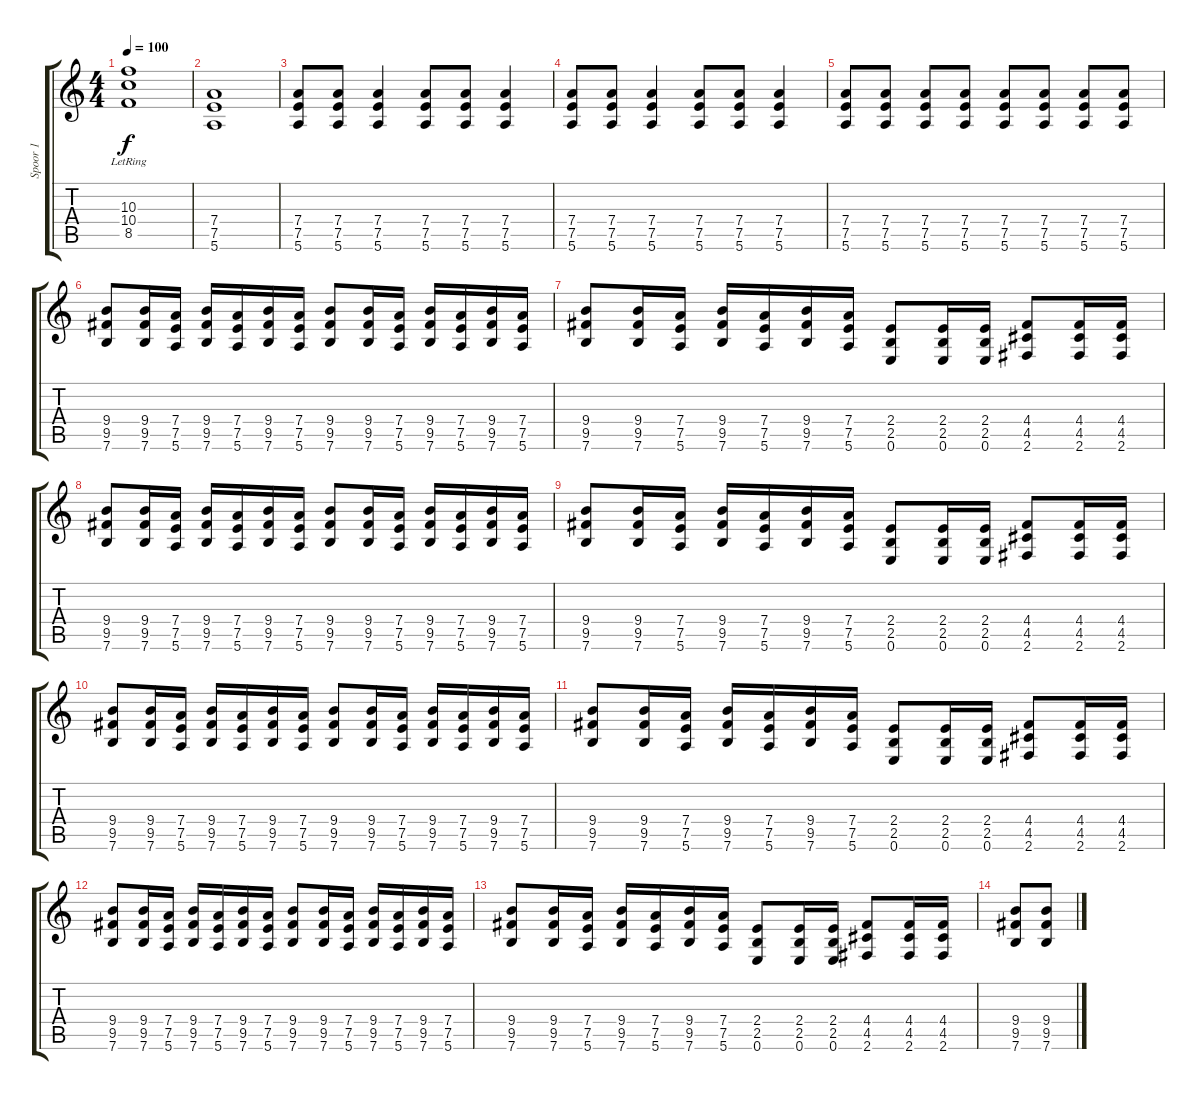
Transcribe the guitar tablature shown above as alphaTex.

\track ("Spoor 1" "Spoor 1") {instrument overdrivenguitar}
\staff {score tabs}
\tuning (E4 B3 G3 D3 A2 E2) {hide}
\ts (4 4)
\tempo 100
\clef g2
\ks c
(10.3{lr} 10.4{lr} 8.5{lr}).1{dy f} |
(7.4 7.5 5.6).1 |
(7.4 7.5 5.6).8 (7.4 7.5 5.6).8 (7.4 7.5 5.6).4 (7.4 7.5 5.6).8 (7.4 7.5 5.6).8 (7.4 7.5 5.6).4 |
(7.4 7.5 5.6).8 (7.4 7.5 5.6).8 (7.4 7.5 5.6).4 (7.4 7.5 5.6).8 (7.4 7.5 5.6).8 (7.4 7.5 5.6).4 |
(7.4 7.5 5.6).8 (7.4 7.5 5.6).8 (7.4 7.5 5.6).8 (7.4 7.5 5.6).8 (7.4 7.5 5.6).8 (7.4 7.5 5.6).8 (7.4 7.5 5.6).8 (7.4 7.5 5.6).8 |
(9.4 9.5 7.6).8 (9.4 9.5 7.6).16 (7.4 7.5 5.6).16 (9.4 9.5 7.6).16 (7.4 7.5 5.6).16 (9.4 9.5 7.6).16 (7.4 7.5 5.6).16 (9.4 9.5 7.6).8 (9.4 9.5 7.6).16 (7.4 7.5 5.6).16 (9.4 9.5 7.6).16 (7.4 7.5 5.6).16 (9.4 9.5 7.6).16 (7.4 7.5 5.6).16 |
(9.4 9.5 7.6).8 (9.4 9.5 7.6).16 (7.4 7.5 5.6).16 (9.4 9.5 7.6).16 (7.4 7.5 5.6).16 (9.4 9.5 7.6).16 (7.4 7.5 5.6).16 (2.4 2.5 0.6).8 (2.4 2.5 0.6).16 (2.4 2.5 0.6).16 (4.4 4.5 2.6).8 (4.4 4.5 2.6).16 (4.4 4.5 2.6).16 |
(9.4 9.5 7.6).8 (9.4 9.5 7.6).16 (7.4 7.5 5.6).16 (9.4 9.5 7.6).16 (7.4 7.5 5.6).16 (9.4 9.5 7.6).16 (7.4 7.5 5.6).16 (9.4 9.5 7.6).8 (9.4 9.5 7.6).16 (7.4 7.5 5.6).16 (9.4 9.5 7.6).16 (7.4 7.5 5.6).16 (9.4 9.5 7.6).16 (7.4 7.5 5.6).16 |
(9.4 9.5 7.6).8 (9.4 9.5 7.6).16 (7.4 7.5 5.6).16 (9.4 9.5 7.6).16 (7.4 7.5 5.6).16 (9.4 9.5 7.6).16 (7.4 7.5 5.6).16 (2.4 2.5 0.6).8 (2.4 2.5 0.6).16 (2.4 2.5 0.6).16 (4.4 4.5 2.6).8 (4.4 4.5 2.6).16 (4.4 4.5 2.6).16 |
(9.4 9.5 7.6).8 (9.4 9.5 7.6).16 (7.4 7.5 5.6).16 (9.4 9.5 7.6).16 (7.4 7.5 5.6).16 (9.4 9.5 7.6).16 (7.4 7.5 5.6).16 (9.4 9.5 7.6).8 (9.4 9.5 7.6).16 (7.4 7.5 5.6).16 (9.4 9.5 7.6).16 (7.4 7.5 5.6).16 (9.4 9.5 7.6).16 (7.4 7.5 5.6).16 |
(9.4 9.5 7.6).8 (9.4 9.5 7.6).16 (7.4 7.5 5.6).16 (9.4 9.5 7.6).16 (7.4 7.5 5.6).16 (9.4 9.5 7.6).16 (7.4 7.5 5.6).16 (2.4 2.5 0.6).8 (2.4 2.5 0.6).16 (2.4 2.5 0.6).16 (4.4 4.5 2.6).8 (4.4 4.5 2.6).16 (4.4 4.5 2.6).16 |
(9.4 9.5 7.6).8 (9.4 9.5 7.6).16 (7.4 7.5 5.6).16 (9.4 9.5 7.6).16 (7.4 7.5 5.6).16 (9.4 9.5 7.6).16 (7.4 7.5 5.6).16 (9.4 9.5 7.6).8 (9.4 9.5 7.6).16 (7.4 7.5 5.6).16 (9.4 9.5 7.6).16 (7.4 7.5 5.6).16 (9.4 9.5 7.6).16 (7.4 7.5 5.6).16 |
(9.4 9.5 7.6).8 (9.4 9.5 7.6).16 (7.4 7.5 5.6).16 (9.4 9.5 7.6).16 (7.4 7.5 5.6).16 (9.4 9.5 7.6).16 (7.4 7.5 5.6).16 (2.4 2.5 0.6).8 (2.4 2.5 0.6).16 (2.4 2.5 0.6).16 (4.4 4.5 2.6).8 (4.4 4.5 2.6).16 (4.4 4.5 2.6).16 |
(9.4 9.5 7.6).8 (9.4 9.5 7.6).8
